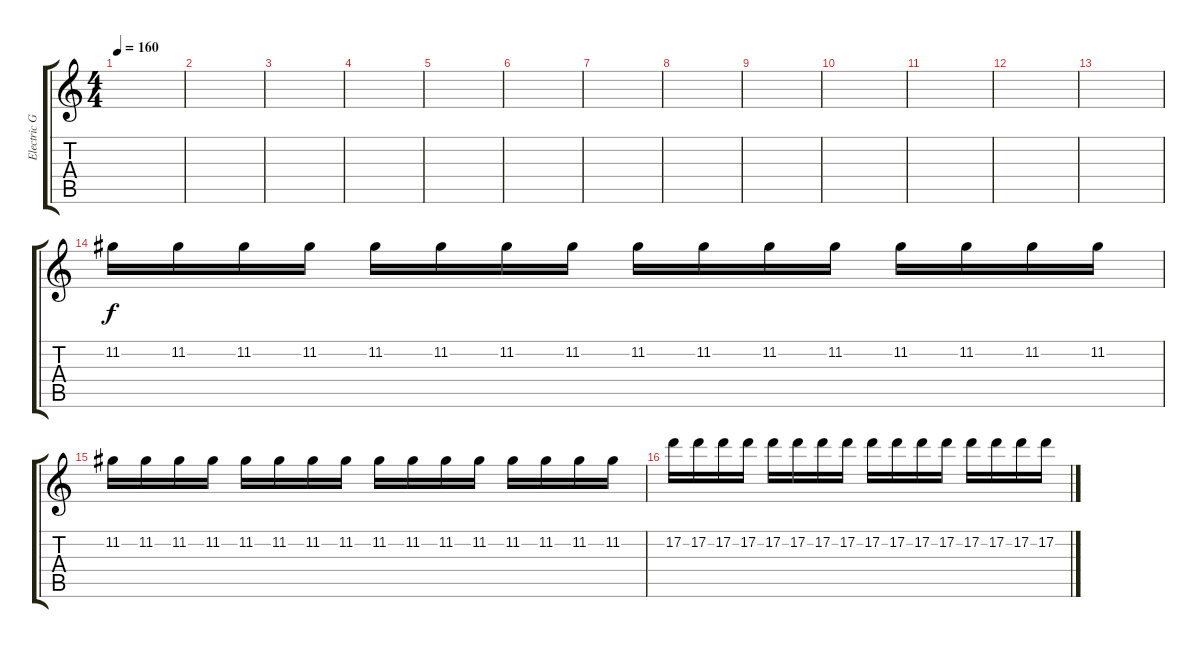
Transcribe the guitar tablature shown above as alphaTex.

\track ("Electric Guitar" "Electric G") {instrument distortionguitar}
\staff {score tabs}
\tuning (D4 A3 F3 C3 G2 C2) {hide}
\ts (4 4)
\tempo 160
\clef g2
\ks c
|
|
|
|
|
|
|
|
|
|
|
|
|
11.2.16 11.2.16 11.2.16 11.2.16 11.2.16 11.2.16 11.2.16 11.2.16 11.2.16 11.2.16 11.2.16 11.2.16 11.2.16 11.2.16 11.2.16 11.2.16 |
11.2.16 11.2.16 11.2.16 11.2.16 11.2.16 11.2.16 11.2.16 11.2.16 11.2.16 11.2.16 11.2.16 11.2.16 11.2.16 11.2.16 11.2.16 11.2.16 |
17.2.16 17.2.16 17.2.16 17.2.16 17.2.16 17.2.16 17.2.16 17.2.16 17.2.16 17.2.16 17.2.16 17.2.16 17.2.16 17.2.16 17.2.16 17.2.16
